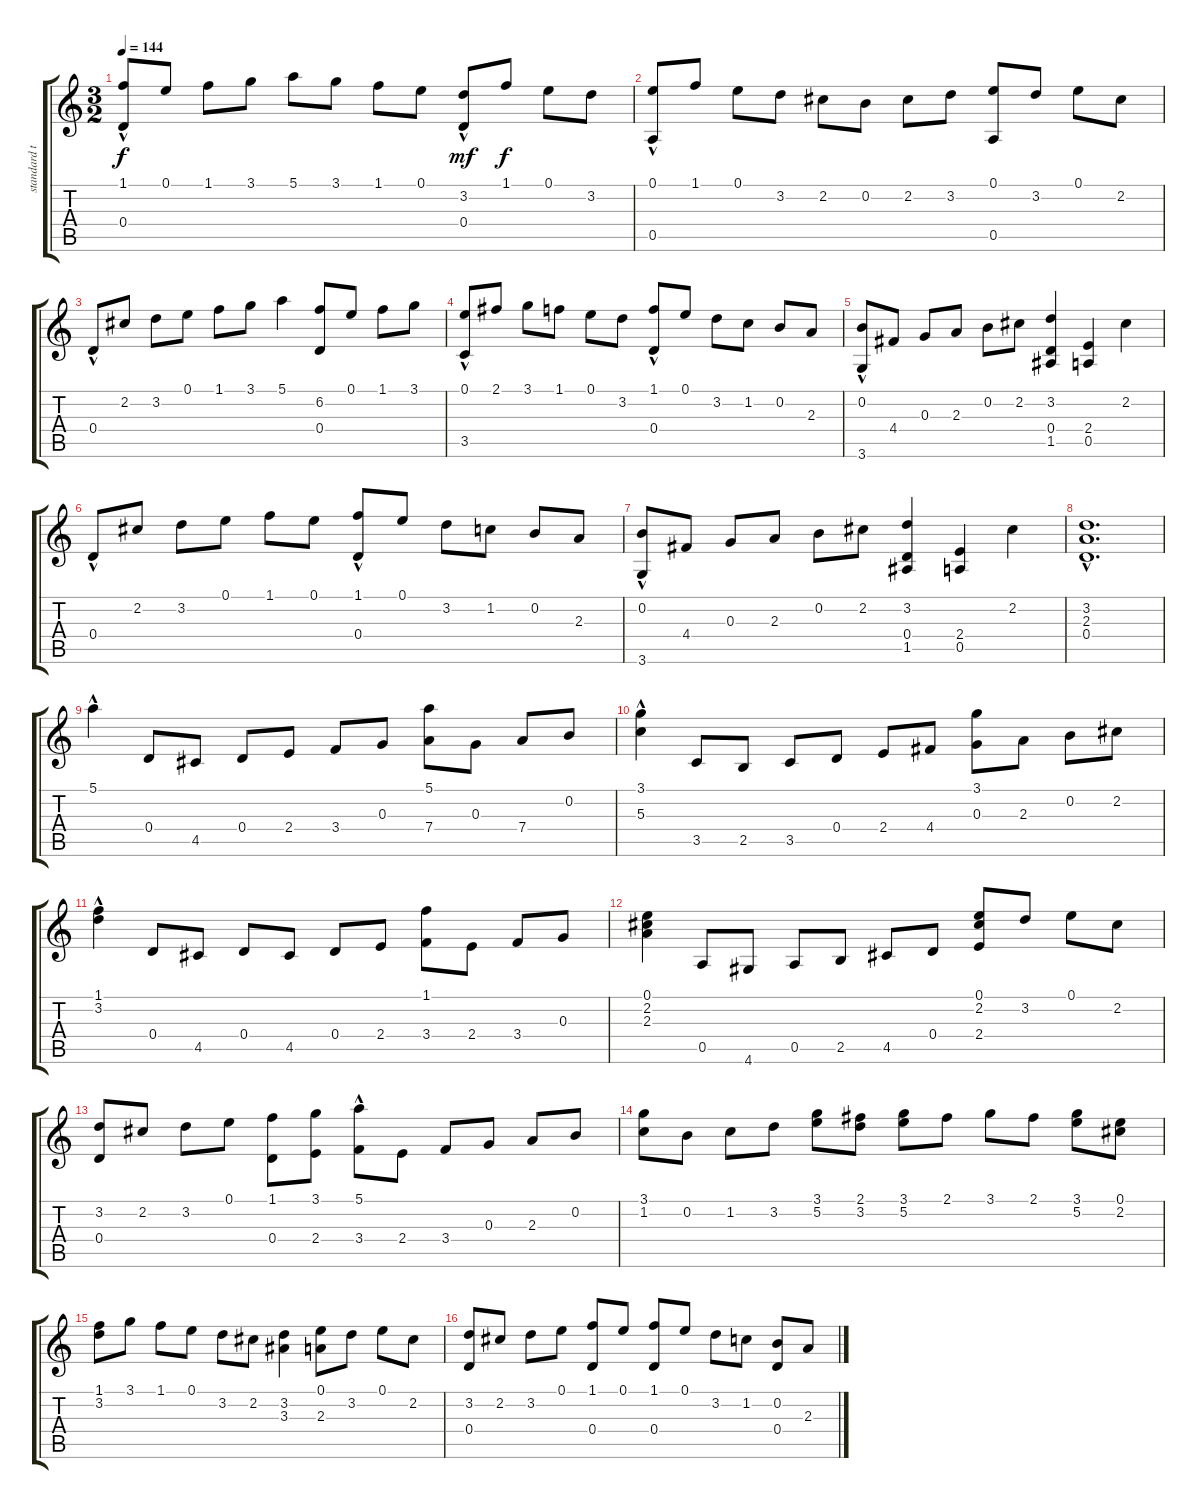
\track ("standard tuning" "standard t") {instrument acousticguitarnylon}
\staff {score tabs}
\tuning (E4 B3 G3 D3 A2 E2) {hide}
\ts (3 2)
\tempo 144
\clef g2
\ks c
(1.1 0.4{hac}).8{dy f} 0.1.8 1.1.8 3.1.8 5.1.8 3.1.8 1.1.8 0.1.8 (3.2 0.4{hac}).8{dy mf} 1.1.8{dy f} 0.1.8 3.2.8 |
(0.1 0.5{hac}).8 1.1.8 0.1.8 3.2.8 2.2.8 0.2.8 2.2.8 3.2.8 (0.1 0.5).8 3.2.8 0.1.8 2.2.8 |
0.4{hac}.8 2.2.8 3.2.8 0.1.8 1.1.8 3.1.8 5.1.4 (6.2 0.4).8 0.1.8 1.1.8 3.1.8 |
(0.1 3.5{hac}).8 2.1.8 3.1.8 1.1.8 0.1.8 3.2.8 (1.1 0.4{hac}).8 0.1.8 3.2.8 1.2.8 0.2.8 2.3.8 |
(0.2 3.6{hac}).8 4.4.8 0.3.8 2.3.8 0.2.8 2.2.8 (3.2 0.4 1.5).4 (2.4 0.5).4 2.2.4 |
0.4{hac}.8 2.2.8 3.2.8 0.1.8 1.1.8 0.1.8 (1.1 0.4{hac}).8 0.1.8 3.2.8 1.2.8 0.2.8 2.3.8 |
(0.2 3.6{hac}).8 4.4.8 0.3.8 2.3.8 0.2.8 2.2.8 (3.2 0.4 1.5).4 (2.4 0.5).4 2.2.4 |
(3.2{hac} 2.3{hac} 0.4{hac}).1{d} |
5.1{hac}.4 0.4.8 4.5.8 0.4.8 2.4.8 3.4.8 0.3.8 (5.1 7.4).8 0.3.8 7.4.8 0.2.8 |
(3.1{hac} 5.3).4 3.5.8 2.5.8 3.5.8 0.4.8 2.4.8 4.4.8 (3.1 0.3).8 2.3.8 0.2.8 2.2.8 |
(1.1{hac} 3.2).4 0.4.8 4.5.8 0.4.8 4.5.8 0.4.8 2.4.8 (1.1 3.4).8 2.4.8 3.4.8 0.3.8 |
(0.1 2.2 2.3).4 0.5.8 4.6.8 0.5.8 2.5.8 4.5.8 0.4.8 (0.1 2.2 2.4).8 3.2.8 0.1.8 2.2.8 |
(3.2 0.4).8 2.2.8 3.2.8 0.1.8 (1.1 0.4).8 (3.1 2.4).8 (5.1{hac} 3.4).8 2.4.8 3.4.8 0.3.8 2.3.8 0.2.8 |
(3.1 1.2).8 0.2.8 1.2.8 3.2.8 (3.1 5.2).8 (2.1 3.2).8 (3.1 5.2).8 2.1.8 3.1.8 2.1.8 (3.1 5.2).8 (0.1 2.2).8 |
(1.1 3.2).8 3.1.8 1.1.8 0.1.8 3.2.8 2.2.8 (3.2 3.3).4 (0.1 2.3).8 3.2.8 0.1.8 2.2.8 |
(3.2 0.4).8 2.2.8 3.2.8 0.1.8 (1.1 0.4).8 0.1.8 (1.1 0.4).8 0.1.8 3.2.8 1.2.8 (0.2 0.4).8 2.3.8
